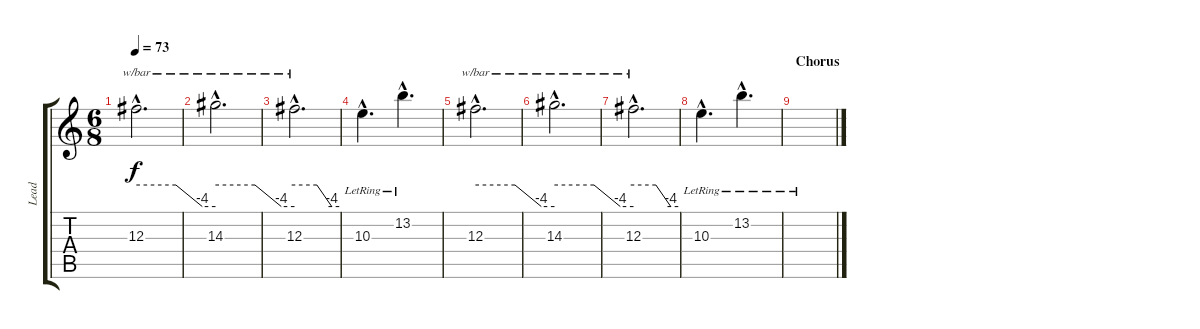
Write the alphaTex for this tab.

\track ("Lead" "Lead") {instrument electricguitarjazz}
\staff {score tabs}
\tuning (Eb4 Bb3 Gb3 Db3 Ab2 Eb2) {hide}
\ts (6 8)
\tempo 73
\clef g2
\ks c
12.3{hac}.2{d tbe (custom default 0 0 30 0 50 -16 60 -16) dy f} |
14.3{hac}.2{d tbe (custom default 0 0 30 0 50 -16 60 -16)} |
12.3{hac}.2{d tbe (custom default 0 0 30 0 50 -16 60 -16)} |
10.3{hac lr}.4{d} 13.2{hac lr}.4{d} |
12.3{hac}.2{d tbe (custom default 0 0 30 0 50 -16 60 -16)} |
14.3{hac}.2{d tbe (custom default 0 0 30 0 50 -16 60 -16)} |
12.3{hac}.2{d tbe (custom default 0 0 30 0 50 -16 60 -16)} |
10.3{hac lr}.4{d} 13.2{hac lr}.4{d} |
\section ("" "Chorus")
